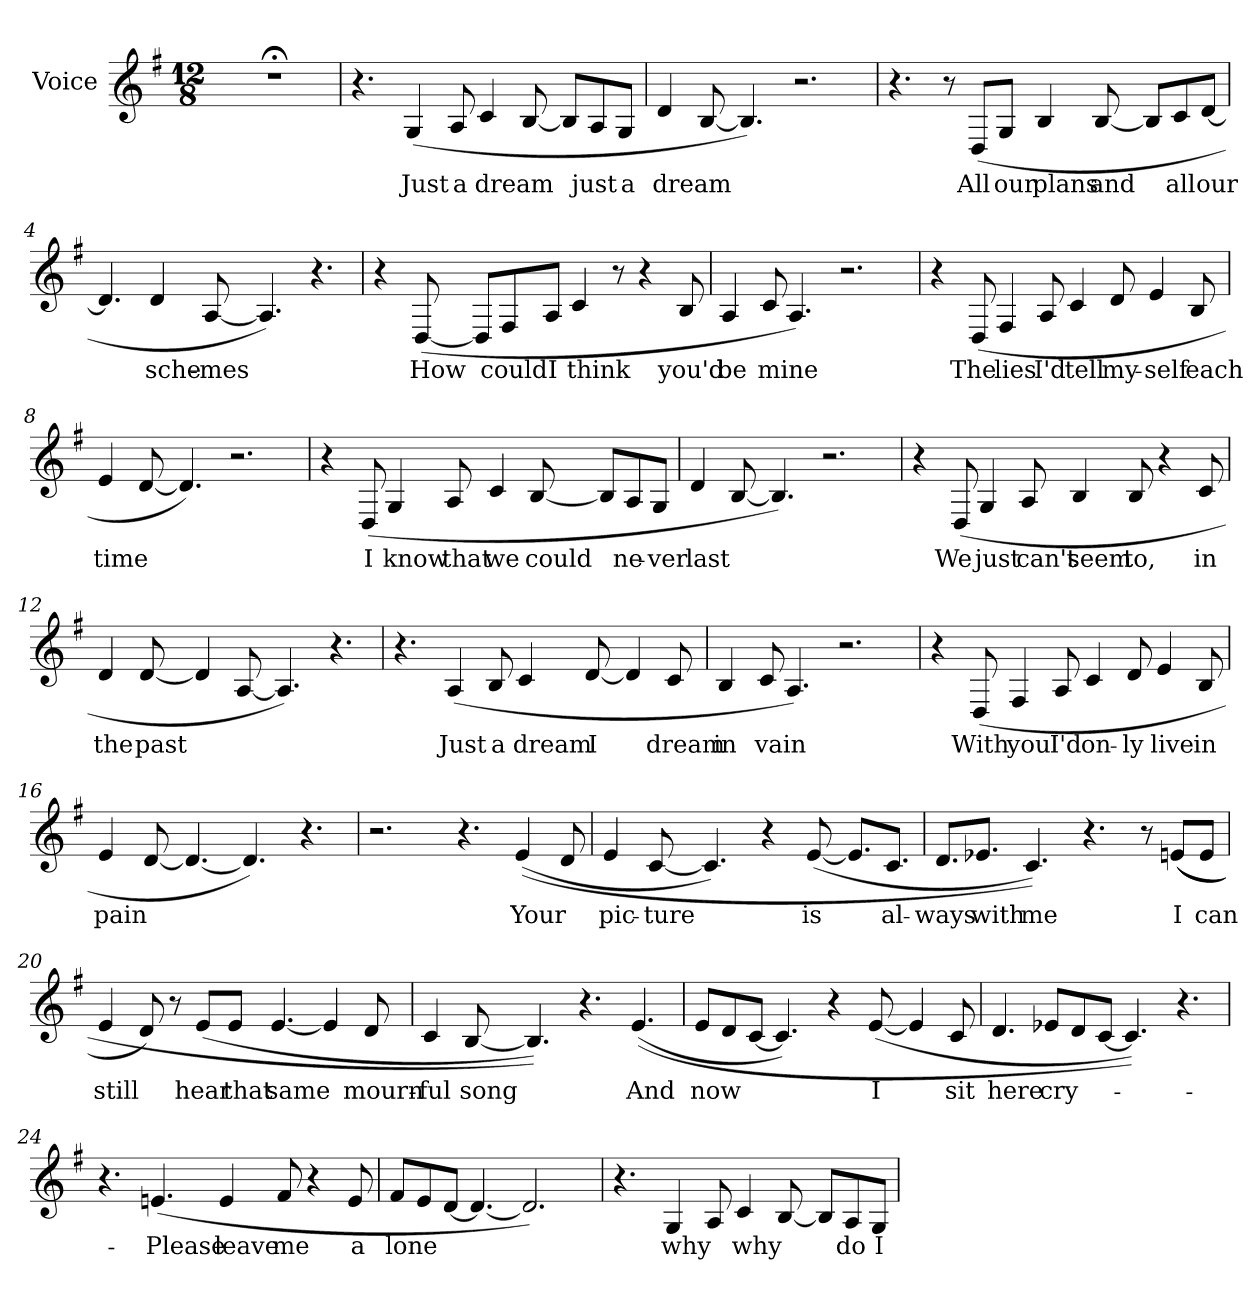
**kern	**text
*part1	*part1
*staff1	*staff1
*I"Voice	*
*I'Voice	*
*clefG2	*
*k[f#]	*
*G:	*
*M12/8	*
=	=
1.r;<	.
=1	=1
4.r	.
!	!LO:LY:b
(<4G/	Just
!	!LO:LY:b
8A/	a
!	!LO:LY:b
4c/	dream
[8B/	.
8B/L]	.
!	!LO:LY:b
8A/	just
!	!LO:LY:b
8G/J	a
=2	=2
!	!LO:LY:b
4d/	dream
[8B/	.
4.B/])	.
2.r	.
=3	=3
4.r	.
8r	.
!	!LO:LY:b
(>8D/L	All
!	!LO:LY:b
8G/J	our
!	!LO:LY:b
4B/	plans
!	!LO:LY:b
[8B/	and
8B/L]	.
!	!LO:LY:b
8c/	all
!	!LO:LY:b
[8d/J	our
=4	=4
4.d/]	.
!	!LO:LY:b
4d/	sche-
!	!LO:LY:b
[8A/	-mes
4.A/])	.
4.r	.
=5	=5
4r	.
!	!LO:LY:b
(>[8D/	How
8D/L]	.
!	!LO:LY:b
8F#/	could
!	!LO:LY:b
8A/J	I
!	!LO:LY:b
4c/	think
8r	.
4r	.
!	!LO:LY:b
8B/	you'd
=6	=6
!	!LO:LY:b
4A/	be
!	!LO:LY:b
8c/	mine
4.A/)	.
2.r	.
=7	=7
4r	.
!	!LO:LY:b
(>8D/	The
!	!LO:LY:b
4F#/	lies
!	!LO:LY:b
8A/	I'd
!	!LO:LY:b
4c/	tell
!	!LO:LY:b
8d/	my-
!	!LO:LY:b
4e/	-self
!	!LO:LY:b
8B/	each
=8	=8
!	!LO:LY:b
4e/	time
[8d/	.
4.d/])	.
2.r	.
=9	=9
4r	.
!	!LO:LY:b
(>8D/	I
!	!LO:LY:b
4G/	know
!	!LO:LY:b
8A/	that
!	!LO:LY:b
4c/	we
!	!LO:LY:b
[8B/	could
8B/L]	.
!	!LO:LY:b
8A/	ne-
!	!LO:LY:b
8G/J	-ver
=10	=10
!	!LO:LY:b
4d/	last
[8B/	.
4.B/])	.
2.r	.
=11	=11
4r	.
!	!LO:LY:b
(>8D/	We
!	!LO:LY:b
4G/	just
!	!LO:LY:b
8A/	can't
!	!LO:LY:b
4B/	seem
!	!LO:LY:b
8B/	to,
4r	.
!	!LO:LY:b
8c/	in
=12	=12
!	!LO:LY:b
4d/	the
!	!LO:LY:b
[8d/	past
4d/]	.
[8A/	.
4.A/])	.
4.r	.
=13	=13
4.r	.
!	!LO:LY:b
(<4A/	Just
!	!LO:LY:b
8B/	a
!	!LO:LY:b
4c/	dream
!	!LO:LY:b
[8d/	I
4d/]	.
!	!LO:LY:b
8c/	dream
=14	=14
!	!LO:LY:b
4B/	in
!	!LO:LY:b
8c/	vain
4.A/)	.
2.r	.
=15	=15
4r	.
!	!LO:LY:b
(>8D/	With
!	!LO:LY:b
4F#/	you
!	!LO:LY:b
8A/	I'd
!	!LO:LY:b
4c/	on-
!	!LO:LY:b
8d/	-ly
!	!LO:LY:b
4e/	live
!	!LO:LY:b
8B/	in
=16	=16
!	!LO:LY:b
4e/	pain
[8d/	.
4.d/_	.
4.d/])	.
4.r	.
=17	=17
2.r	.
4.r	.
!	!LO:LY:b
(<(>4e/	Your
8d/	.
=18	=18
!	!LO:LY:b
4e/	pic-
!	!LO:LY:b
[8c/	-ture
4.c/])	.
4r	.
!	!LO:LY:b
(<[8e/	is
8.e/L]	.
!	!LO:LY:b
8.c/J	al-
=19	=19
!	!LO:LY:b
8.d/L	-ways
!	!LO:LY:b
8.e-X/J	with
!	!LO:LY:b
4.c/))	me
4.r	.
8r	.
!	!LO:LY:b
(>(<8en/L	I
!	!LO:LY:b
8e/J	can
=20	=20
!	!LO:LY:b
4e/	still
8d/)	.
8r	.
!	!LO:LY:b
(<8e/L	hear
!	!LO:LY:b
8e/J	that
!	!LO:LY:b
[4.e/	same
4e/]	.
!	!LO:LY:b
8d/	mourn-
=21	=21
!	!LO:LY:b
4c/	-ful
!	!LO:LY:b
[8B/	song
4.B/]))	.
4.r	.
!	!LO:LY:b
(<(>4.e/	And
=22	=22
!	!LO:LY:b
8e/L	now
8d/	.
[8c/J	.
4.c/])	.
4r	.
!	!LO:LY:b
(<[8e/	I
4e/]	.
!	!LO:LY:b
8c/	sit
=23	=23
!	!LO:LY:b
4.d/	here
!	!LO:LY:b
8e-X/L	cry-
8d/	.
[8c/J	.
4.c/]))	.
4.r	.
=24	=24
4.r	.
!	!LO:LY:b
(>4.en/	Please
!	!LO:LY:b
4e/	leave
!	!LO:LY:b
8f#/	me
4r	.
!	!LO:LY:b
8e/	a
=25	=25
!	!LO:LY:b
8f#/L	lone
8e/	.
[8d/J	.
4.d/_	.
2.d/])	.
=26	=26
4.r	.
!	!LO:LY:b
4G/	why
8A/	.
!	!LO:LY:b
4c/	why
[8B/	.
8B/L]	.
!	!LO:LY:b
8A/	do
!	!LO:LY:b
8G/J	I
=	=
*-	*-
